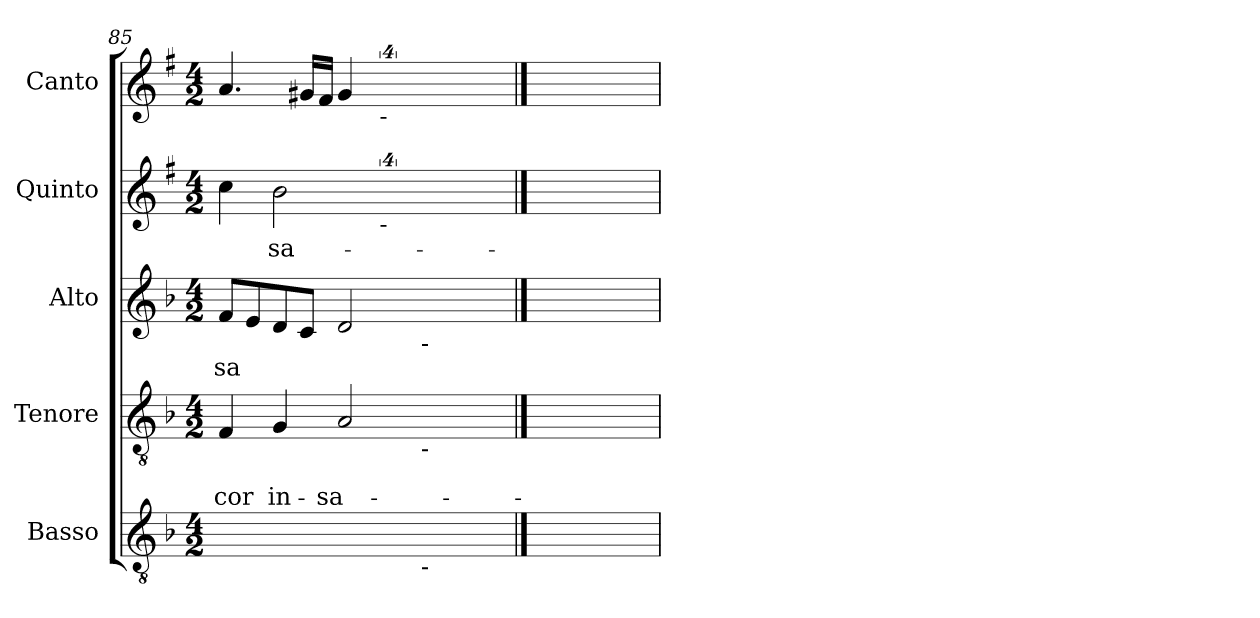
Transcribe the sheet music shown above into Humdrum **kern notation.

**kern	**text	**kern	**text	**text	**kern	**text	**kern	**text	**kern	**text
*part5	*part5	*part4	*part4	*part4	*part3	*part3	*part2	*part2	*part1	*part1
*staff5	*staff5	*staff4	*staff4	*staff4	*staff3	*staff3	*staff2	*staff2	*staff1	*staff1
*I"Basso	*	*I"Tenore	*	*	*I"Alto	*	*I"Quinto	*	*I"Canto	*
*I'Basso	*	*I'Tenore	*	*	*I'Alto	*	*I'Quinto	*	*I'Canto	*
*clefGv2	*	*clefGv2	*	*	*clefG2	*	*clefG2	*	*clefG2	*
*	*	*	*	*	*	*	*ITrd1c2	*	*ITrd1c2	*
*k[b-]	*	*k[b-]	*	*	*k[b-]	*	*k[b-]	*	*k[b-]	*
*F:	*	*F:	*	*	*F:	*	*F:	*	*F:	*
*M4/2	*	*M4/2	*	*	*M4/2	*	*M4/2	*	*M4/2	*
=85	=85	=85	=85	=85	=85	=85	=85	=85	=85	=85
!	!	!	!	!LO:LY:b	!	!LO:LY:b	!	!	!	!
1Dyy]	.	4F	.	cor	8fL	-sa	4b-	.	4.g	.
.	.	.	.	.	8e	.	.	.	.	.
!	!	!	!	!LO:LY:b	!	!	!	!LO:LY:b	!	!
.	.	4G	.	in-	8d	.	2a	-sa-	.	.
.	.	.	.	.	8cJ	.	.	.	16f#LL	.
.	.	.	.	.	.	.	.	.	16eJJ	.
!	!	!	!	!LO:LY:b	!	!	!	!	!	!
.	.	2A	.	-sa-	2d	.	.	.	4f#	.
!	!	!	!	!	!	!	!	!	!LO:TX:b:t=-	!
!	!	!	!	!	!	!	!LO:TX:b:t=-	!	!	!
!	!	!	!	!	!	!	!	!LO:LY:b	!	!LO:LY:b
.	.	.	.	.	.	.	[4%5bnyy	-no.	[4%5gyy	-no.
!	!	!	!	!	!LO:TX:b:t=-	!	!	!	!	!
!	!	!LO:TX:b:t=-	!	!	!	!	!	!	!	!
!LO:TX:b:t=-	!	!	!	!	!	!	!	!	!	!
!	!LO:LY:b	!	!	!LO:LY:b	!	!LO:LY:b	!	!	!	!
[1Gyy	-no.	[1Gyy	.	-no	[1dyy	no.	.	.	.	.
==86	==86	==86	==86	==86	==86	==86	==86	==86	==86	==86
1Gyy]	.	1Gyy]	.	.	1dyy]	.	2.byy]	.	2.gyy]	.
.	.	.	.	.	.	.	4ryy	.	4ryy	.
=	=	=	=	=	=	=	=	=	=	=
*-	*-	*-	*-	*-	*-	*-	*-	*-	*-	*-
